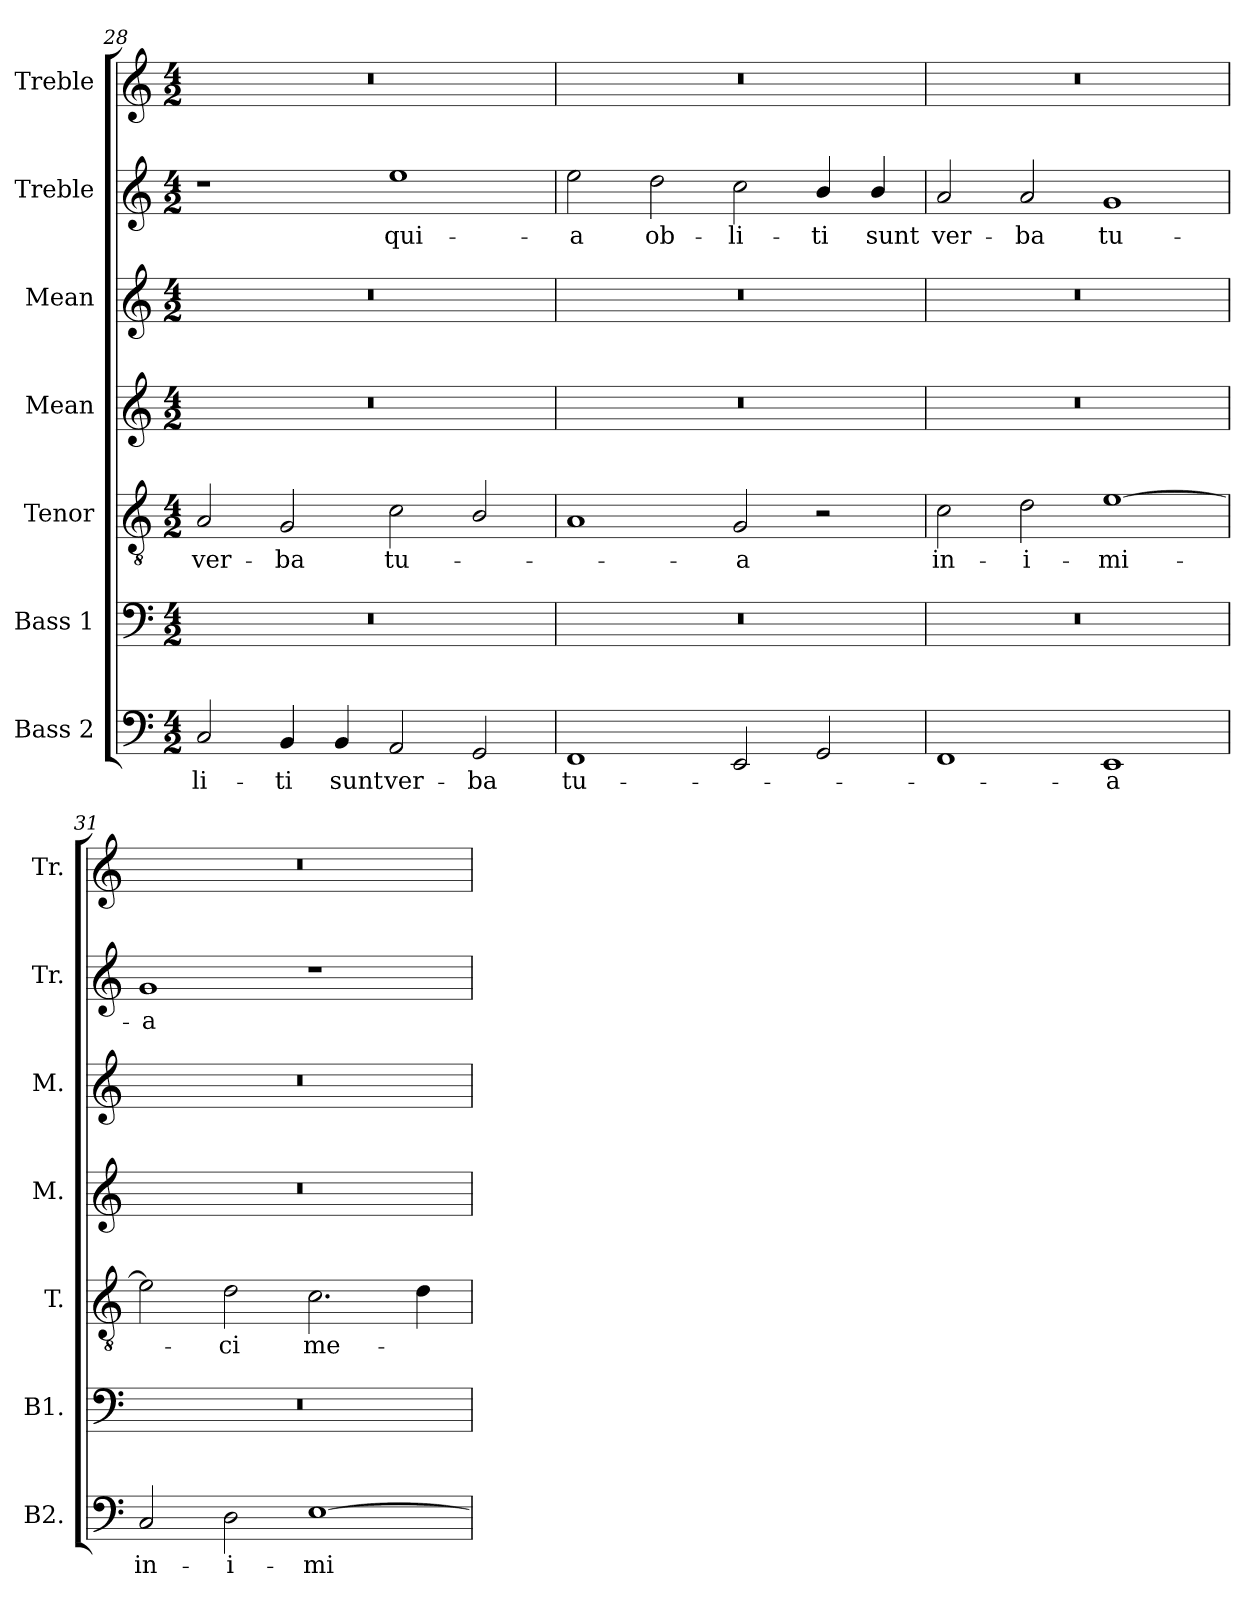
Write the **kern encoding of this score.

**kern	**text	**kern	**kern	**text	**kern	**kern	**kern	**text	**kern
*part7	*part7	*part6	*part5	*part5	*part4	*part3	*part2	*part2	*part1
*staff7	*staff7	*staff6	*staff5	*staff5	*staff4	*staff3	*staff2	*staff2	*staff1
*I"Bass 2	*	*I"Bass 1	*I"Tenor	*	*I"Mean	*I"Mean	*I"Treble	*	*I"Treble
*I'B2.	*	*I'B1.	*I'T.	*	*I'M.	*I'M.	*I'Tr.	*	*I'Tr.
!!LO:PB:g=z
*clefF4	*	*clefF4	*clefGv2	*	*clefG2	*clefG2	*clefG2	*	*clefG2
*	*	*	*ITrd7c12	*	*	*	*	*	*
*k[]	*	*k[]	*k[]	*	*k[]	*k[]	*k[]	*	*k[]
*C:	*	*C:	*C:	*	*C:	*C:	*C:	*	*C:
*M4/2	*	*M4/2	*M4/2	*	*M4/2	*M4/2	*M4/2	*	*M4/2
=28	=28	=28	=28	=28	=28	=28	=28	=28	=28
!	!LO:LY:b:color=#000000	!LO:N:vis=1	!	!	!	!	!	!	!
!	!	!	!	!LO:LY:b:color=#000000	!LO:N:vis=1	!LO:N:vis=1	!	!	!LO:N:vis=1
2Ci/	-li-	0r	2AAi/	ver-	0r	0r	1r	.	0r
!	!LO:LY:b:color=#000000	!	!	!	!	!	!	!	!
!	!	!	!	!LO:LY:b:color=#000000	!	!	!	!	!
4BBi/	-ti	.	2GGi/	-ba	.	.	.	.	.
!	!LO:LY:b:color=#000000	!	!	!	!	!	!	!	!
4BBi/	sunt	.	.	.	.	.	.	.	.
!	!LO:LY:b:color=#000000	!	!	!	!	!	!	!	!
!	!	!	!	!LO:LY:b:color=#000000	!	!	!	!	!
!	!	!	!	!	!	!	!	!LO:LY:b:color=#000000	!
2AAi/	ver-	.	2Ci\	tu-	.	.	1eei	qui-	.
!	!LO:LY:b:color=#000000	!	!	!	!	!	!	!	!
2GGi/	-ba	.	2BBi/	.	.	.	.	.	.
=29	=29	=29	=29	=29	=29	=29	=29	=29	=29
!	!LO:LY:b:color=#000000	!LO:N:vis=1	!	!	!LO:N:vis=1	!LO:N:vis=1	!	!	!
!	!	!	!	!	!	!	!	!LO:LY:b:color=#000000	!LO:N:vis=1
1FFi	tu-	0r	1AAi	.	0r	0r	2eei\	-a	0r
!	!	!	!	!	!	!	!	!LO:LY:b:color=#000000	!
.	.	.	.	.	.	.	2ddi\	ob-	.
!	!	!	!	!LO:LY:b:color=#000000	!	!	!	!	!
!	!	!	!	!	!	!	!	!LO:LY:b:color=#000000	!
2EEi/	.	.	2GGi/	-a	.	.	2cci\	-li-	.
!	!	!	!	!	!	!	!	!LO:LY:b:color=#000000	!
2GGi/	.	.	2r	.	.	.	4bi/	-ti	.
!	!	!	!	!	!	!	!	!LO:LY:b:color=#000000	!
.	.	.	.	.	.	.	4bi/	sunt	.
=30	=30	=30	=30	=30	=30	=30	=30	=30	=30
!	!	!LO:N:vis=1	!	!	!	!	!	!	!
!	!	!	!	!LO:LY:b:color=#000000	!LO:N:vis=1	!LO:N:vis=1	!	!	!
!	!	!	!	!	!	!	!	!LO:LY:b:color=#000000	!LO:N:vis=1
1FFi	.	0r	2Ci\	in-	0r	0r	2ai/	ver-	0r
!	!	!	!	!LO:LY:b:color=#000000	!	!	!	!	!
!	!	!	!	!	!	!	!	!LO:LY:b:color=#000000	!
.	.	.	2Di\	-i-	.	.	2ai/	-ba	.
!	!LO:LY:b:color=#000000	!	!	!	!	!	!	!	!
!	!	!	!	!LO:LY:b:color=#000000	!	!	!	!	!
!	!	!	!	!	!	!	!	!LO:LY:b:color=#000000	!
1EEi	-a	.	[1Ei	-mi-	.	.	1gi	tu-	.
=31	=31	=31	=31	=31	=31	=31	=31	=31	=31
!	!LO:LY:b:color=#000000	!LO:N:vis=1	!	!	!LO:N:vis=1	!LO:N:vis=1	!	!	!
!	!	!	!	!	!	!	!	!LO:LY:b:color=#000000	!LO:N:vis=1
2Ci/	in-	0r	2Ei\]	.	0r	0r	1gi	-a	0r
!	!LO:LY:b:color=#000000	!	!	!	!	!	!	!	!
!	!	!	!	!LO:LY:b:color=#000000	!	!	!	!	!
2Di\	-i-	.	2Di\	-ci	.	.	.	.	.
!	!LO:LY:b:color=#000000	!	!	!	!	!	!	!	!
!	!	!	!	!LO:LY:b:color=#000000	!	!	!	!	!
[1Ei	-mi-	.	2.Ci\	me-	.	.	1r	.	.
.	.	.	4Di\	.	.	.	.	.	.
=	=	=	=	=	=	=	=	=	=
*-	*-	*-	*-	*-	*-	*-	*-	*-	*-
